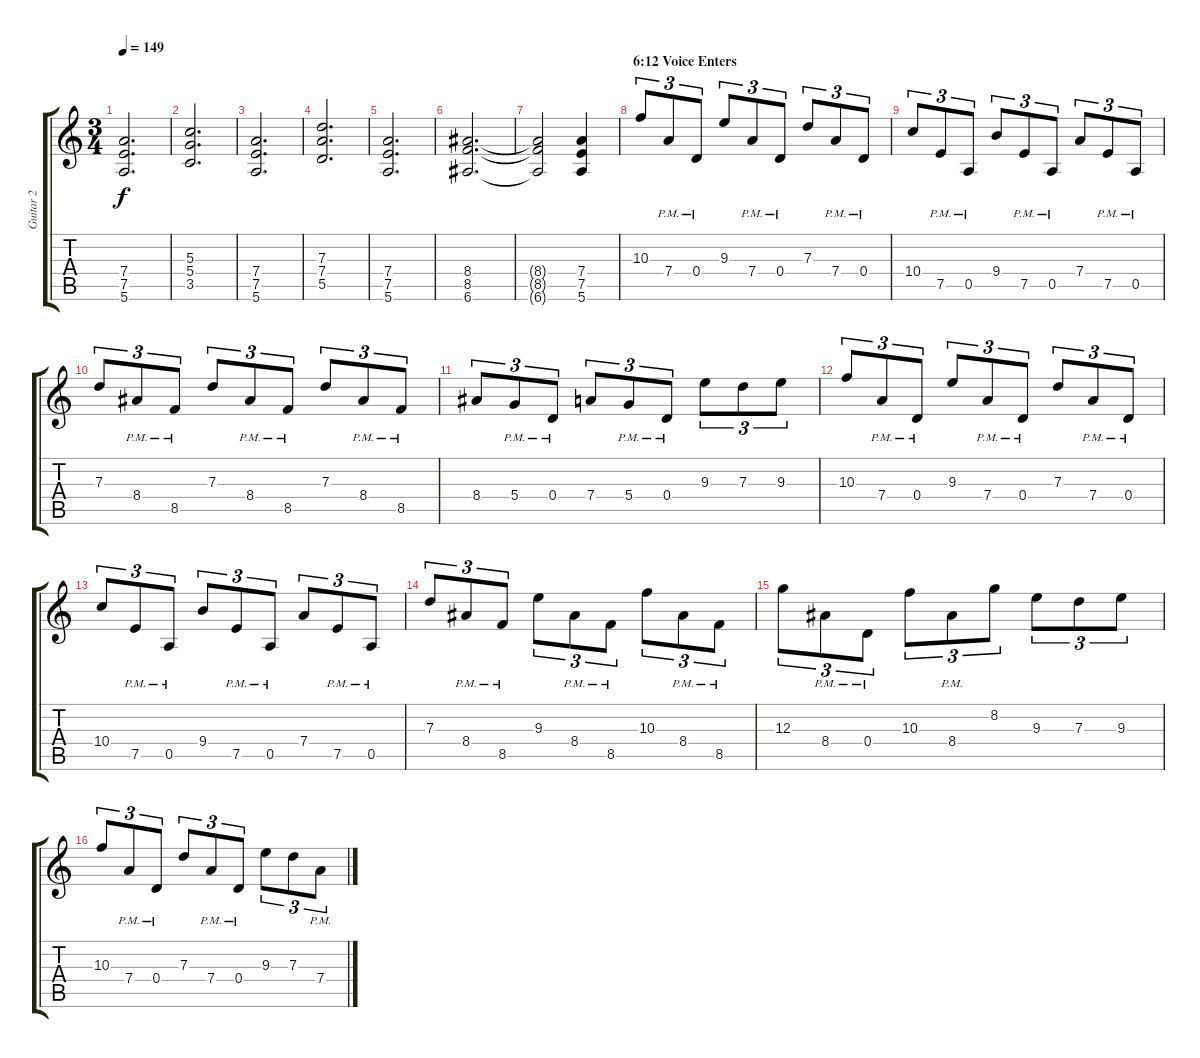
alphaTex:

\track ("Guitar 2" "Guitar 2") {instrument distortionguitar}
\staff {score tabs}
\tuning (E4 B3 G3 D3 A2 E2) {hide}
\ts (3 4)
\tempo 149
\clef g2
\ks c
(7.4 7.5 5.6).2{d dy f} |
(5.3 5.4 3.5).2{d} |
(7.4 7.5 5.6).2{d} |
(7.3 7.4 5.5).2{d} |
(7.4 7.5 5.6).2{d} |
(8.4 8.5 6.6).2{d} |
(8.4{t} 8.5{t} 6.6{t}).2 (7.4 7.5 5.6).4 |
\section ("" "6:12 Voice Enters")
10.3.8{tu (3 2)} 7.4{pm}.8{tu (3 2)} 0.4{pm}.8{tu (3 2)} 9.3.8{tu (3 2)} 7.4{pm}.8{tu (3 2)} 0.4{pm}.8{tu (3 2)} 7.3.8{tu (3 2)} 7.4{pm}.8{tu (3 2)} 0.4{pm}.8{tu (3 2)} |
10.4.8{tu (3 2)} 7.5{pm}.8{tu (3 2)} 0.5{pm}.8{tu (3 2)} 9.4.8{tu (3 2)} 7.5{pm}.8{tu (3 2)} 0.5{pm}.8{tu (3 2)} 7.4.8{tu (3 2)} 7.5{pm}.8{tu (3 2)} 0.5{pm}.8{tu (3 2)} |
7.3.8{tu (3 2)} 8.4{pm}.8{tu (3 2)} 8.5{pm}.8{tu (3 2)} 7.3.8{tu (3 2)} 8.4{pm}.8{tu (3 2)} 8.5{pm}.8{tu (3 2)} 7.3.8{tu (3 2)} 8.4{pm}.8{tu (3 2)} 8.5{pm}.8{tu (3 2)} |
8.4.8{tu (3 2)} 5.4{pm}.8{tu (3 2)} 0.4{pm}.8{tu (3 2)} 7.4.8{tu (3 2)} 5.4{pm}.8{tu (3 2)} 0.4{pm}.8{tu (3 2)} 9.3.8{tu (3 2)} 7.3.8{tu (3 2)} 9.3.8{tu (3 2)} |
10.3.8{tu (3 2)} 7.4{pm}.8{tu (3 2)} 0.4{pm}.8{tu (3 2)} 9.3.8{tu (3 2)} 7.4{pm}.8{tu (3 2)} 0.4{pm}.8{tu (3 2)} 7.3.8{tu (3 2)} 7.4{pm}.8{tu (3 2)} 0.4{pm}.8{tu (3 2)} |
10.4.8{tu (3 2)} 7.5{pm}.8{tu (3 2)} 0.5{pm}.8{tu (3 2)} 9.4.8{tu (3 2)} 7.5{pm}.8{tu (3 2)} 0.5{pm}.8{tu (3 2)} 7.4.8{tu (3 2)} 7.5{pm}.8{tu (3 2)} 0.5{pm}.8{tu (3 2)} |
7.3.8{tu (3 2)} 8.4{pm}.8{tu (3 2)} 8.5{pm}.8{tu (3 2)} 9.3.8{tu (3 2)} 8.4{pm}.8{tu (3 2)} 8.5{pm}.8{tu (3 2)} 10.3.8{tu (3 2)} 8.4{pm}.8{tu (3 2)} 8.5{pm}.8{tu (3 2)} |
12.3.8{tu (3 2)} 8.4{pm}.8{tu (3 2)} 0.4{pm}.8{tu (3 2)} 10.3.8{tu (3 2)} 8.4{pm}.8{tu (3 2)} 8.2.8{tu (3 2)} 9.3.8{tu (3 2)} 7.3.8{tu (3 2)} 9.3.8{tu (3 2)} |
10.3.8{tu (3 2)} 7.4{pm}.8{tu (3 2)} 0.4{pm}.8{tu (3 2)} 7.3.8{tu (3 2)} 7.4{pm}.8{tu (3 2)} 0.4{pm}.8{tu (3 2)} 9.3.8{tu (3 2)} 7.3.8{tu (3 2)} 7.4{pm}.8{tu (3 2)}
